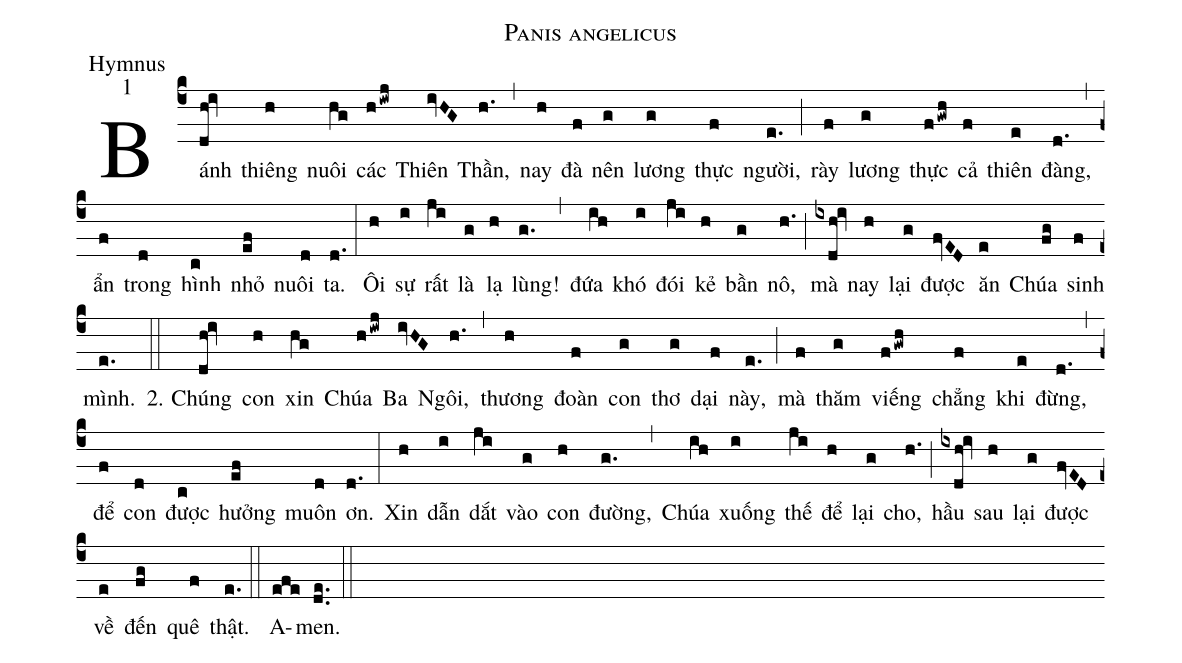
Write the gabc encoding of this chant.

name:Panis angelicus;
office-part:Hymnus;
mode:1;
%%
(c4)Bánh(dh!iv) thiêng(h) nuôi(hg) các(hiwj) Thiên(ivHG) Thần,(h.) (,) nay(h) đà(f) nên(g) lương(g) thực(f) người,(e.) (;) rày(f) lương(g) thực(fgwh) cả(f) thiên(e) đàng,(d.) (,) ẩn(f) trong(d) hình(c) nhỏ(ef) nuôi(d) ta.(d.) (:) Ôi(h) sự(i) rất(ji) là(g) lạ(h) lùng!(g.) (,) đứa(ih) khó(i) đói(ji) kẻ(h) bần(g) nô,(h.) (;) mà(ixdh!iv) nay(h) lại(g) được(fvED) ăn(e) Chúa(fg) sinh(f) mình.(e.) (::)
2. Chúng(dh!iv) con(h) xin(hg) Chúa(hiwj) Ba(ivHG) Ngôi,(h.) (,) thương(h) đoàn(f) con(g) thơ(g) dại(f) này,(e.) (;) mà(f) thăm(g) viếng(fgwh) chẳng(f) khi(e) đừng,(d.) (,) để(f) con(d) được(c) hưởng(ef) muôn(d) ơn.(d.) (:) Xin(h) dẫn(i) dắt(ji) vào(g) con(h) đường,(g.) (,) Chúa(ih) xuống(i) thế(ji) để(h) lại(g) cho,(h.) (;) hầu(ixdh!iv) sau(h) lại(g) được(fvED) về(e) đến(fg) quê(f) thật.(e.) (::)
A(efe)men.(de..) (::)
